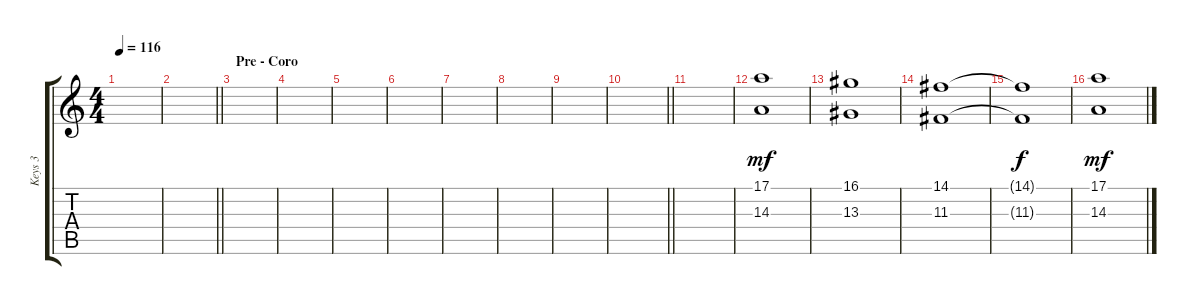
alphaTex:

\track ("Keys 3" "Keys 3") {instrument pad2warm}
\staff {score tabs}
\tuning (E4 B3 G3 D3 A2 E2) {hide}
\ts (4 4)
\tempo 116
\clef g2
\ks c
|
\barLineRight lightlight
|
\section ("" "Pre - Coro")
|
|
|
|
|
|
|
\barLineRight lightlight
|
|
(17.1 14.3).1{dy mf} |
(16.1 13.3).1 |
(14.1 11.3).1 |
(14.1{t} 11.3{t}).1{dy f} |
(17.1 14.3).1{dy mf}
